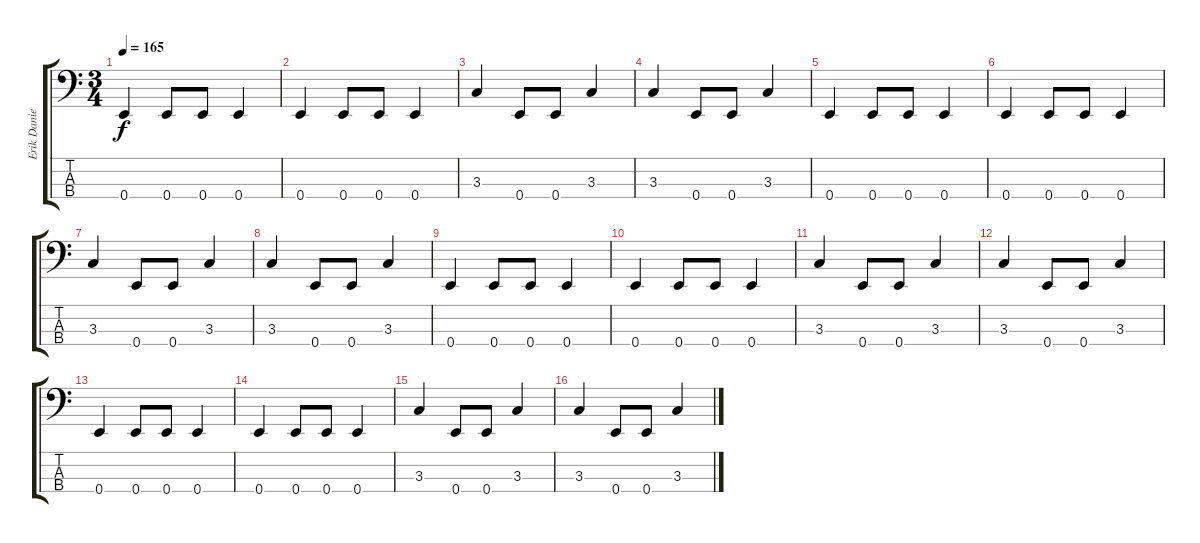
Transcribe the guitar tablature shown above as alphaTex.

\track ("Erik Danielsson" "Erik Danie") {instrument electricbasspick}
\staff {score tabs}
\tuning (G2 D2 A1 E1) {hide}
\ts (3 4)
\tempo 165
\clef f4
\ks c
0.4.4{dy f} 0.4.8 0.4.8 0.4.4 |
0.4.4 0.4.8 0.4.8 0.4.4 |
3.3.4 0.4.8 0.4.8 3.3.4 |
3.3.4 0.4.8 0.4.8 3.3.4 |
0.4.4 0.4.8 0.4.8 0.4.4 |
0.4.4 0.4.8 0.4.8 0.4.4 |
3.3.4 0.4.8 0.4.8 3.3.4 |
3.3.4 0.4.8 0.4.8 3.3.4 |
0.4.4 0.4.8 0.4.8 0.4.4 |
0.4.4 0.4.8 0.4.8 0.4.4 |
3.3.4 0.4.8 0.4.8 3.3.4 |
3.3.4 0.4.8 0.4.8 3.3.4 |
0.4.4 0.4.8 0.4.8 0.4.4 |
0.4.4 0.4.8 0.4.8 0.4.4 |
3.3.4 0.4.8 0.4.8 3.3.4 |
3.3.4 0.4.8 0.4.8 3.3.4
